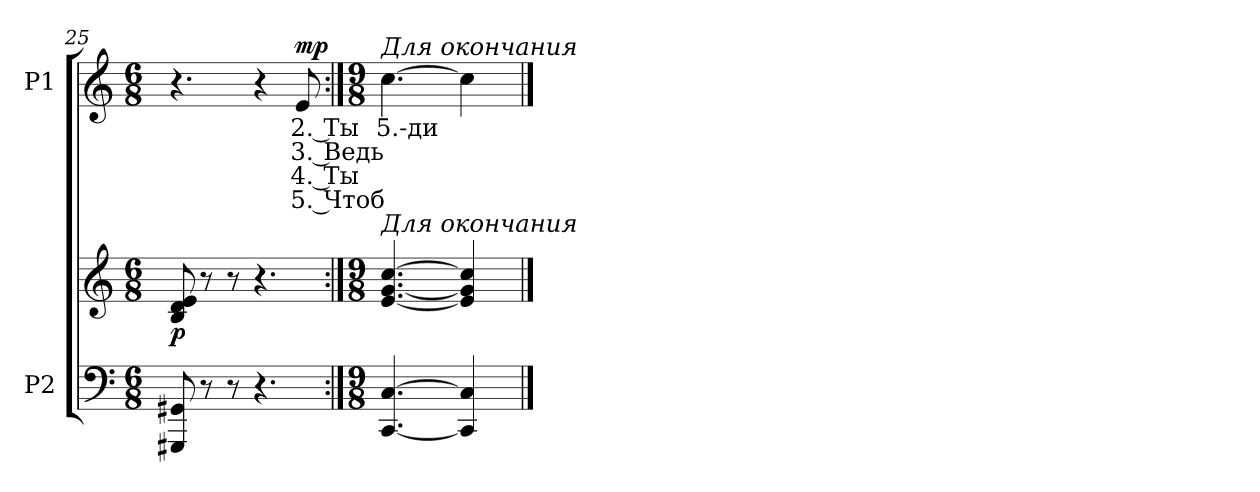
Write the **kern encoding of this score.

**kern	**kern	**dynam	**kern	**text	**text	**text	**text	**dynam
*part2	*part2	*part2	*part1	*part1	*part1	*part1	*part1	*part1
*staff3	*staff2	*staff2/3	*staff1	*staff1	*staff1	*staff1	*staff1	*staff1
*I"P2	*	*	*I"P1	*	*	*	*	*
*clefF4	*clefG2	*	*clefG2	*	*	*	*	*
*k[]	*k[]	*	*k[]	*	*	*	*	*
*C:	*C:	*	*C:	*	*	*	*	*
*M6/8	*M6/8	*	*M6/8	*	*	*	*	*
=25	=25	=25	=25	=25	=25	=25	=25	=25
8GGG#Xi/ 8GG#Xi	8Bi/ 8di 8ei	p	4.r	.	.	.	.	.
8r	8r	.	.	.	.	.	.	.
8r	8r	.	.	.	.	.	.	.
4.r	4.r	.	4r	.	.	.	.	.
!	!	!	!	!LO:LY:b:color=#000000	!LO:LY:b:color=#000000	!LO:LY:b:color=#000000	!LO:LY:b:color=#000000	!
.	.	.	8ei/	2. Ты	3. Ведь	4. Ты	5. Чтоб	mp
=26:|!	=26:|!	=26:|!	=26:|!	=26:|!	=26:|!	=26:|!	=26:|!	=26:|!
*M9/8	*M9/8	*	*M9/8	*	*	*	*	*
!	!	!	!LO:TX:a:i:t=Для окончания	!	!	!	!	!
!	!LO:TX:a:i:t=Для окончания	!	!	!	!	!	!	!
!	!	!	!	!LO:LY:b:color=#000000	!	!	!	!
[<4.CCi/ [>4.Ci	[<4.ei/ [<4.gi [>4.cci	.	[>4.cci\	5.-ди	.	.	.	.
4CCi/] 4Ci]	4ei/] 4gi] 4cci]	.	4cci\]	.	.	.	.	.
==	==	==	==	==	==	==	==	==
*-	*-	*-	*-	*-	*-	*-	*-	*-
